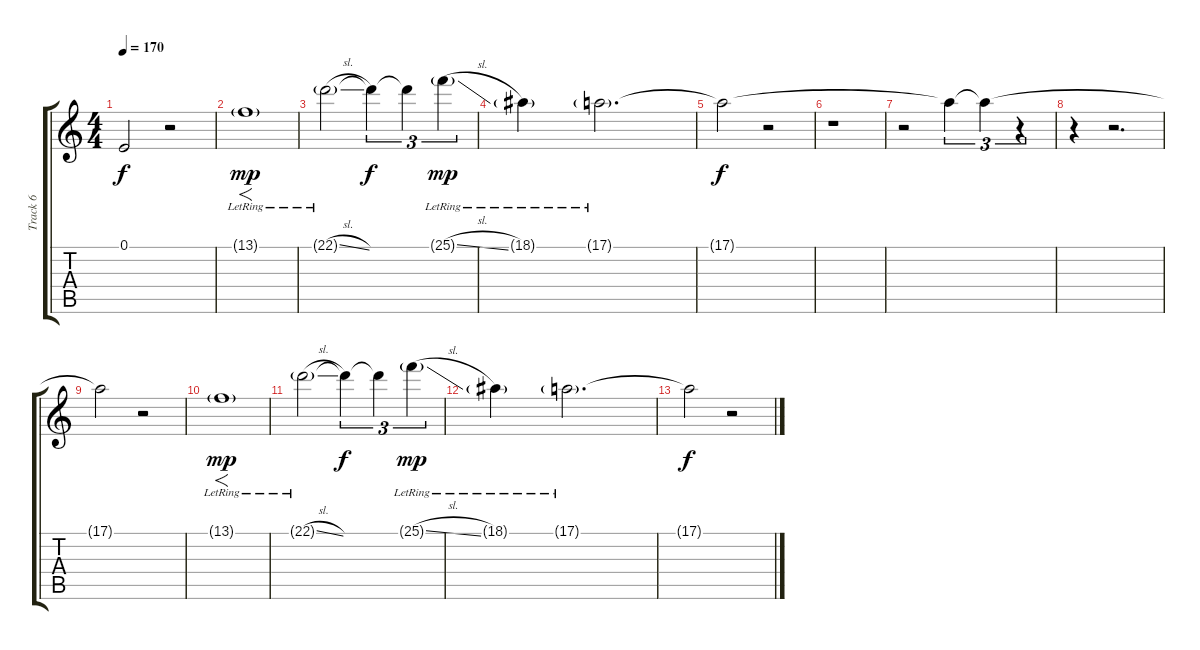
\track ("Track 6" "Track 6") {instrument lead6voice}
\staff {score tabs}
\tuning (E4 B3 G3 D3 A2 D2) {hide}
\ts (4 4)
\tempo 170
\clef g2
\ks c
0.1{t}.2{dy f} r.2 |
13.1{g lr}.1{f dy mp} |
22.1{sl g lr}.2 22.1{t}.4{tu (3 2) dy f} 22.1{t}.4{tu (3 2)} 25.1{sl g lr}.4{tu (3 2) dy mp} |
18.1{g lr}.4 17.1{g lr}.2{d} |
17.1{t}.2{dy f} r.2 |
r.1{instrument lead6voice} |
r.2 17.1{t}.4{tu (3 2)} 17.1{t}.4{tu (3 2)} r.4{tu (3 2)} |
r.4 r.2{d} |
17.1{t}.2 r.2 |
13.1{g lr}.1{f dy mp} |
22.1{sl g lr}.2 22.1{t}.4{tu (3 2) dy f} 22.1{t}.4{tu (3 2)} 25.1{sl g lr}.4{tu (3 2) dy mp} |
18.1{g lr}.4 17.1{g lr}.2{d} |
17.1{t}.2{dy f} r.2
